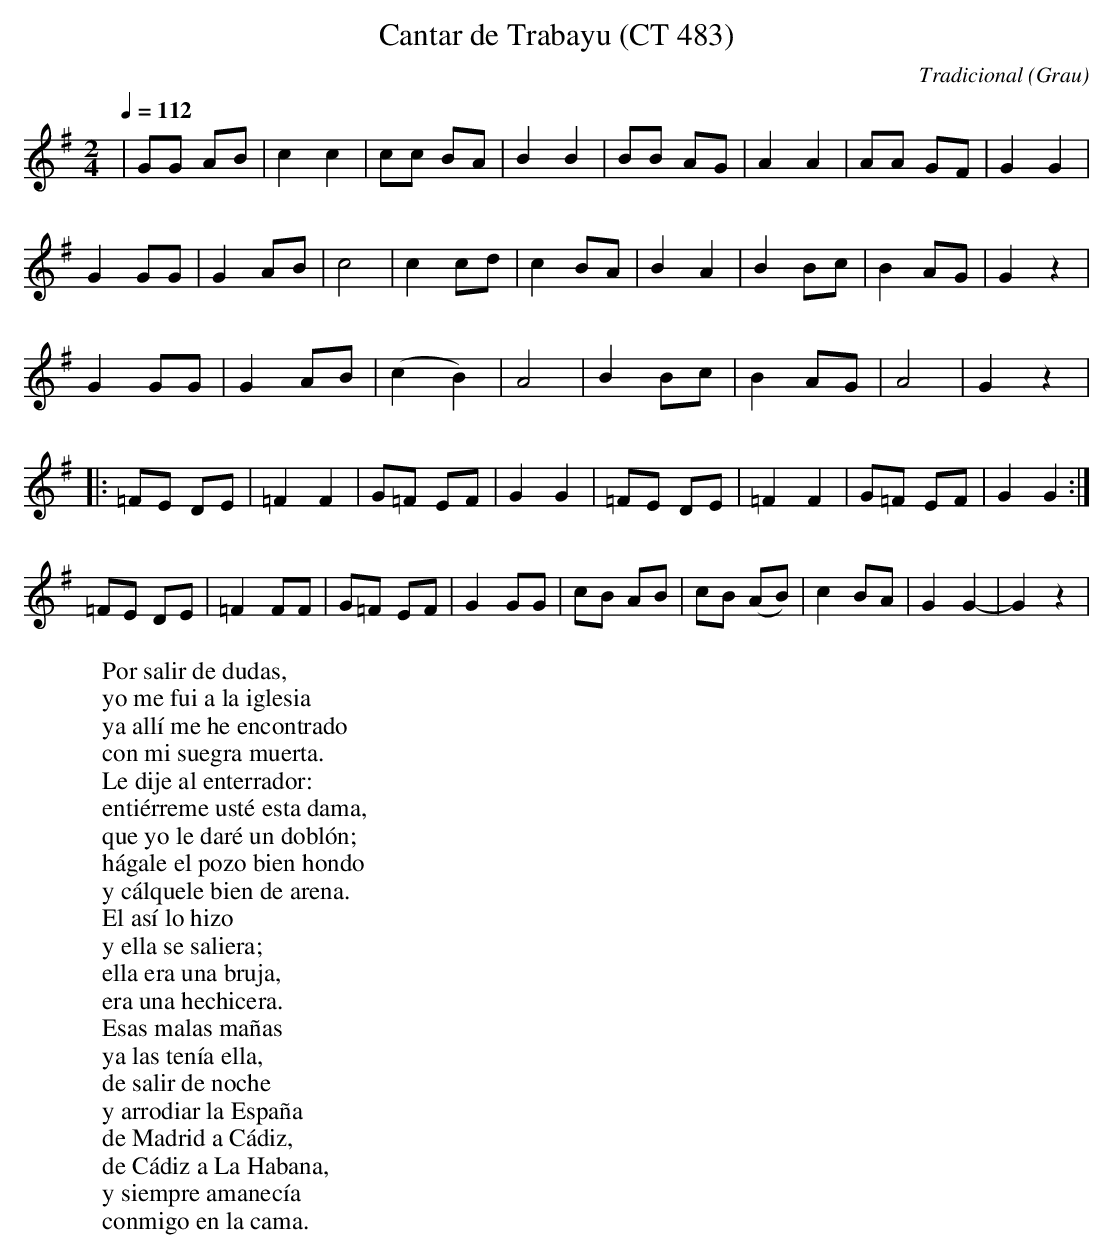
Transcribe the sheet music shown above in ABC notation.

X:1
T:Cantar de Trabayu (CT 483)
C:Tradicional
O:Grau
M:2/4
L:1/8
Q:1/4=112
K:G
|GG AB|c2 c2|cc BA|B2 B2|BB AG|A2 A2|AA GF|G2 G2|
G2 GG|G2 AB|c4|c2 cd|c2 BA|B2 A2|B2 Bc|B2 AG|G2 z2|
G2 GG|G2 AB|(c2 B2)|A4|B2 Bc|B2 AG|A4|G2 z2|
|: =FE DE|=F2 F2|G=F EF|G2 G2|=FE DE|=F2 F2|G=F EF|G2 G2 :|
=FE DE|=F2 FF|G=F EF|G2 GG|cB AB|cB (AB)|c2 BA|G2 G2-|G2 z2|
W:Por salir de dudas,
W:yo me fui a la iglesia
W:ya allí me he encontrado
W:con mi suegra muerta.
W:Le dije al enterrador:
W:entiérreme usté esta dama,
W:que yo le daré un doblón;
W:hágale el pozo bien hondo
W:y cálquele bien de arena.
W:El así lo hizo
W:y ella se saliera;
W:ella era una bruja,
W:era una hechicera.
W:Esas malas mañas
W:ya las tenía ella,
W:de salir de noche
W:y arrodiar la España
W:de Madrid a Cádiz,
W:de Cádiz a La Habana,
W:y siempre amanecía
W:conmigo en la cama.
W:
